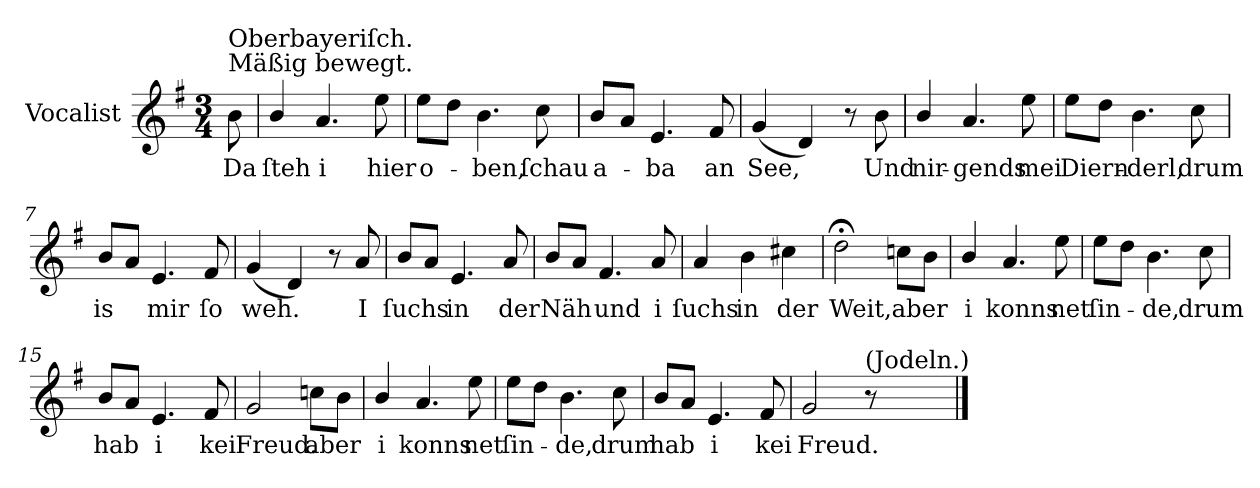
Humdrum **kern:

**kern	**text
*part1	*part1
*staff1	*staff1
*I"Vocalist	*
*k[f#]	*
*G:	*
*M3/4	*
=	=
!LO:TX:a:t=Mäßig bewegt.	!
!LO:TX:a:t=Oberbayeriſch.	!
8b	Da
=1	=1
4b/	ſteh
4.a	i
8ee	hier
=2	=2
8eeL	o-
8ddJ	.
4.b	-ben,
8cc	ſchau
=3	=3
8bL	a-
8aJ	.
4.e	-ba
8f#	an
=4	=4
(4g	See,
4d)	.
8r	.
8b	Und
=5	=5
4b/	nir-
4.a	-gends
8ee	mei
=6	=6
8eeL	Diern-
8ddJ	.
4.b	-derl,
8cc	drum
=7	=7
8bL	is
8aJ	.
4.e	mir
8f#	ſo
=8	=8
(4g	weh.
4d)	.
8r	.
8a	I
=9	=9
8bL	ſuchs
8aJ	.
4.e	in
8a	der
=10	=10
8bL	Näh
8aJ	.
4.f#	und
8a	i
=11	=11
4a	ſuchs
4b	in
4cc#X	der
=12	=12
2dd;<	Weit,
8ccnL	aber
8bJ	.
=13	=13
4b/	i
4.a	konns
8ee	net
=14	=14
8eeL	ſin-
8ddJ	.
4.b	-de,
8cc	drum
=15	=15
8bL	hab
8aJ	.
4.e	i
8f#	kei
=16	=16
2g	Freud.
8ccnL	aber
8bJ	.
=17	=17
4b/	i
4.a	konns
8ee	net
=18	=18
8eeL	ſin-
8ddJ	.
4.b	-de,
8cc	drum
=19	=19
8bL	hab
8aJ	.
4.e	i
8f#	kei
=20	=20
2g	Freud.
!LO:TX:a:t=(Jodeln.)	!
8r	.
==	==
*-	*-
